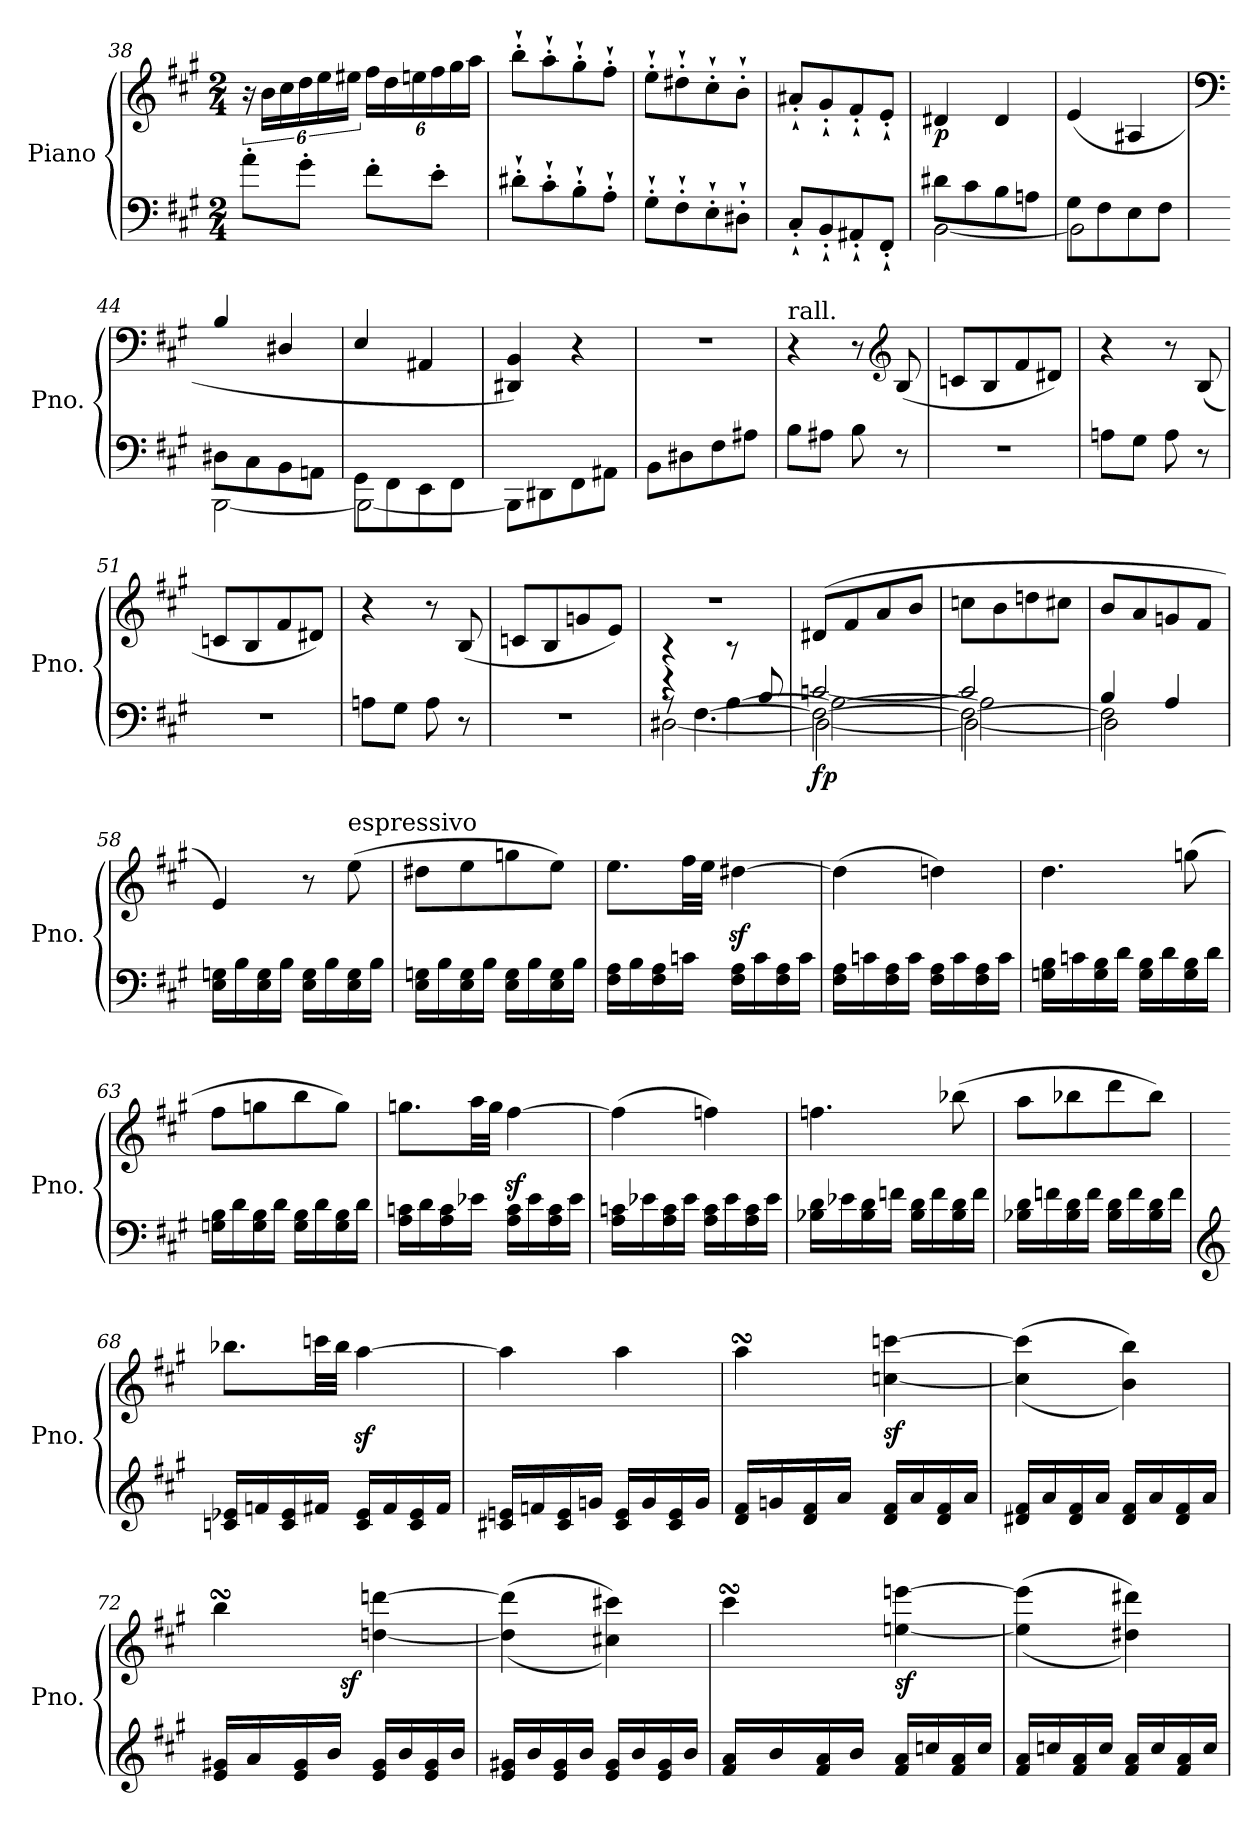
**kern	**kern	**dynam
*part1	*part1	*part1
*staff2	*staff1	*staff1/2
*I"Piano	*	*
*I'Pno.	*	*
!!LO:PB:g=z
*clefF4	*clefG2	*
*k[f#c#g#]	*k[f#c#g#]	*
*A:	*A:	*
*M2/4	*M2/4	*
=38	=38	=38
8a'\L	24r	.
.	24b\LL	.
.	24cc#\	.
*	*Xbrackettup	*
8g#'\J	24dd\	.
.	24ee\	.
.	24ee#X\JJ	.
8f#'\L	24ff#\LL	.
.	24dd\	.
.	24een\	.
8e'\J	24ff#\	.
.	24gg#\	.
.	24aa\JJ	.
=39	=39	=39
8d#X'`\L	8bb'`\L	.
8c#'`\	8aa'`\	.
8B'`\	8gg#'`\	.
8A'`\J	8ff#'`\J	.
=40	=40	=40
8G#'`\L	8ee'`\L	.
8F#'`\	8dd#X'`\	.
8E'`\	8cc#'`\	.
8D#X'`\J	8b'`\J	.
=41	=41	=41
8C#'`/L	8a#X'`/L	.
8BB'`/	8g#'`/	.
8AA#X'`/	8f#'`/	.
8FF#'`/J	8e'`/J	.
=42	=42	=42
*^	*	*
!	!	!	!LO:DY:b
8d#X\L	[2BB\	4d#X/	p
8c#\	.	.	.
8B\	.	4d#/	.
8An\J	.	.	.
=43	=43	=43	=43
8G#\L	2BB\]	(>4e/	.
8F#\	.	.	.
8E\	.	4A#X/	.
8F#\J	.	.	.
=44	=44	=44	=44
*	*	*clefF4	*
8D#X\L	[2BBB\	4B/	.
8C#\	.	.	.
8BB\	.	4D#X/	.
8AAn\J	.	.	.
!!LO:LB:g=z
=45	=45	=45	=45
8GG#\L	2BBB\_	4E/	.
8FF#\	.	.	.
8EE\	.	4AA#X/	.
8FF#\J	.	.	.
=46	=46	=46	=46
2ryy	8BBB\L]	4DD#X/ 4BB/)	.
.	8DD#X\	.	.
.	8FF#\	4r	.
.	8AA#X\J	.	.
*v	*v	*	*
=47	=47	=47
8BB\L	2r	.
8D#X\	.	.
8F#\	.	.
8A#X\J	.	.
=48	=48	=48
!	!LO:TX:a:t=rall.	!
8B\L	4r	.
8A#X\J	.	.
8B\	8r	.
*	*clefG2	*
8r	(<8B/	.
=49	=49	=49
2r	8cn/L	.
.	8B/	.
.	8f#/	.
.	8d#X/J)	.
=50	=50	=50
8An\L	4r	.
8G#\J	.	.
8A\	8r	.
8r	(<8B/	.
=51	=51	=51
2r	8cn/L	.
.	8B/	.
.	8f#/	.
.	8d#X/J)	.
!!LO:LB:g=z
=52	=52	=52
8An\L	4r	.
8G#\J	.	.
8A\	8r	.
8r	(<8B/	.
=53	=53	=53
2r	8cn/L	.
.	8B/	.
.	8gn/	.
.	8e/J)	.
=54	=54	=54
*^	*	*
*	*^	*	*
*	*	*^	*	*
8rA	[2D#X\	4re	4rdd	2r	.
[4.F#\	.	.	.	.	.
.	.	[4A\	8rdd	.	.
.	.	.	8B/	.	.
=55	=55	=55	=55	=55	=55
!	!	!	!	!	!LO:DY:b=2
2F#\_	2D#\_	2A\_	[2cn/	(>8d#X/L	fp
.	.	.	.	8f#/	.
.	.	.	.	8a/	.
.	.	.	.	8b/J	.
=56	=56	=56	=56	=56	=56
2F#\_	2D#\_	2A\]	2c/]	8ccn\L	.
.	.	.	.	8b\	.
.	.	.	.	8ddn\	.
.	.	.	.	8cc#X\J	.
*	*	*v	*v	*	*
=57	=57	=57	=57	=57
2F#\]	2D#\]	4B/	8b/L	.
.	.	.	8a/	.
.	.	4A/	8gn/	.
.	.	.	8f#/J	.
*v	*v	*v	*	*
=58	=58	=58
16E\ 16Gn\LL	4e/)	.
16B\	.	.
16E\ 16G\	.	.
16B\JJ	.	.
16E\ 16G\LL	8r	.
16B\	.	.
!	!LO:TX:a:t=espressivo	!
16E\ 16G\	(>8ee\	.
16B\JJ	.	.
!!LO:LB:g=z
=59	=59	=59
16E\ 16Gn\LL	8dd#X\L	.
16B\	.	.
16E\ 16G\	8ee\	.
16B\JJ	.	.
16E\ 16G\LL	8ggn\	.
16B\	.	.
16E\ 16G\	8ee\J)	.
16B\JJ	.	.
=60	=60	=60
16F#\ 16A\LL	8.ee\L	.
16B\	.	.
16F#\ 16A\	.	.
16cn\JJ	32ff#\LL	.
.	32ee\JJJ	.
16F#\ 16A\LL	[4dd#Xz<\	.
16c\	.	.
16F#\ 16A\	.	.
16c\JJ	.	.
=61	=61	=61
16F#\ 16A\LL	(>4dd#\]	.
16cn\	.	.
16F#\ 16A\	.	.
16c\JJ	.	.
16F#\ 16A\LL	4ddn\)	.
16c\	.	.
16F#\ 16A\	.	.
16c\JJ	.	.
=62	=62	=62
16Gn\ 16B\LL	4.dd\	.
16cn\	.	.
16G\ 16B\	.	.
16d\JJ	.	.
16G\ 16B\LL	.	.
16d\	.	.
16G\ 16B\	(>8ggn\	.
16d\JJ	.	.
=63	=63	=63
16Gn\ 16B\LL	8ff#\L	.
16d\	.	.
16G\ 16B\	8ggn\	.
16d\JJ	.	.
16G\ 16B\LL	8bb\	.
16d\	.	.
16G\ 16B\	8gg\J)	.
16d\JJ	.	.
!!LO:LB:g=z
=64	=64	=64
16A\ 16cn\LL	8.ggn\L	.
16d\	.	.
16A\ 16c\	.	.
16e-X\JJ	32aa\LL	.
.	32gg\JJJ	.
16A\ 16c\LL	[4ff#z<\	.
16e-\	.	.
16A\ 16c\	.	.
16e-\JJ	.	.
=65	=65	=65
16A\ 16cn\LL	(>4ff#\]	.
16e-X\	.	.
16A\ 16c\	.	.
16e-\JJ	.	.
16A\ 16c\LL	4ffn\)	.
16e-\	.	.
16A\ 16c\	.	.
16e-\JJ	.	.
=66	=66	=66
16B-X\ 16d\LL	4.ffn\	.
16e-X\	.	.
16B-\ 16d\	.	.
16fn\JJ	.	.
16B-\ 16d\LL	.	.
16f\	.	.
16B-\ 16d\	(>8bb-X\	.
16f\JJ	.	.
=67	=67	=67
16B-X\ 16d\LL	8aa\L	.
16fn\	.	.
16B-\ 16d\	8bb-X\	.
16f\JJ	.	.
16B-\ 16d\LL	8ddd\	.
16f\	.	.
16B-\ 16d\	8bb-\J)	.
16f\JJ	.	.
!!LO:LB:g=z
=68	=68	=68
*clefG2	*	*
16cn/ 16e-X/LL	8.bb-X\L	.
16fn/	.	.
16c/ 16e-/	.	.
16f#X/JJ	32cccn\LL	.
.	32bb-\JJJ	.
16c/ 16e-/LL	[4aaz<\	.
16f#/	.	.
16c/ 16e-/	.	.
16f#/JJ	.	.
=69	=69	=69
16c#X/ 16en/LL	4aa\]	.
16fn/	.	.
16c#/ 16e/	.	.
16gn/JJ	.	.
16c#/ 16e/LL	4aa\	.
16g/	.	.
16c#/ 16e/	.	.
16g/JJ	.	.
=70	=70	=70
*	*^	*
16d/ 16f#/LL	4aasSSs\	24aaLLyy	.
.	.	24bbyy	.
16gn/	.	.	.
.	.	24aayy	.
16d/ 16f#/	.	24gg#yy	.
.	.	24aayy	.
16a/JJ	.	.	.
.	.	24bbJJyy	.
!	!	!	!LO:DY:b
16d/ 16f#/LL	[4ccn\ [4cccn\	4ryy	sf
16a/	.	.	.
16d/ 16f#/	.	.	.
16a/JJ	.	.	.
*	*v	*v	*
=71	=71	=71
16d#X/ 16f#/LL	(>(>4cc\] 4ccc\]	.
16a/	.	.
16d#/ 16f#/	.	.
16a/JJ	.	.
16d#/ 16f#/LL	4b\ 4bb\))	.
16a/	.	.
16d#/ 16f#/	.	.
16a/JJ	.	.
!!LO:PB:g=z
=72	=72	=72
*	*^	*
16e/ 16g#X/LL	4bbsSSS\	24bbLLyy	.
.	.	24ccc#yy	.
16a/	.	.	.
.	.	24bbyy	.
16e/ 16g#/	.	24aa#Xyy	.
.	.	24bbyy	.
16b/JJ	.	.	.
!	!	!	!LO:DY:b
.	.	24ccc#JJyy	sf
16e/ 16g#/LL	[4ddn\ [4dddn\	4ryy	.
16b/	.	.	.
16e/ 16g#/	.	.	.
16b/JJ	.	.	.
*	*v	*v	*
=73	=73	=73
16e/ 16g#X/LL	(>(>4dd\] 4ddd\]	.
16b/	.	.
16e/ 16g#/	.	.
16b/JJ	.	.
16e/ 16g#/LL	4cc#X\ 4ccc#X\))	.
16b/	.	.
16e/ 16g#/	.	.
16b/JJ	.	.
=74	=74	=74
*	*^	*
16f#/ 16a/LL	4ccc#sSsS\	24ccc#LLyy	.
.	.	24ddd#Xyy	.
16b/	.	.	.
.	.	24ccc#yy	.
16f#/ 16a/	.	24bb#iyy	.
.	.	24ccc#yy	.
16b/JJ	.	.	.
.	.	24ddd#JJyy	.
!	!	!	!LO:DY:b
16f#/ 16a/LL	[4een\ [4eeen\	4ryy	sf
16ccn/	.	.	.
16f#/ 16a/	.	.	.
16cc/JJ	.	.	.
*	*v	*v	*
=75	=75	=75
16f#/ 16a/LL	(>(>4ee\] 4eee\]	.
16ccn/	.	.
16f#/ 16a/	.	.
16cc/JJ	.	.
16f#/ 16a/LL	4dd#X\ 4ddd#X\))	.
16cc/	.	.
16f#/ 16a/	.	.
16cc/JJ	.	.
=	=	=
*-	*-	*-
